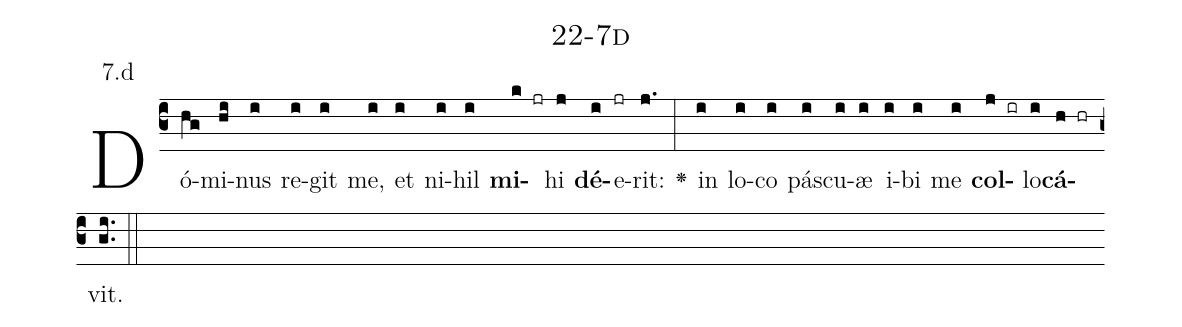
name: 22-7d;
annotation: 7.d;
%%
(c3)Dó(hg)mi(hi)nus(i) re(i)git(i) me,(i) et(i) ni(i)hil(i) <b>mi</b>(k jr)hi(j) <b>dé</b>(i)e(jr)rit:(j.) <v>\greheightstar</v>(:) in(i) lo(i)co(i) pás(i)cu(i)æ(i) i(i)bi(i) me(i) <b>col</b>(j ir)lo(i)<b>cá</b>(h hr)vit.(gi..) (::)


%E(i) u(i) o(j) u(i) a(h) e.(gi..) (::)
